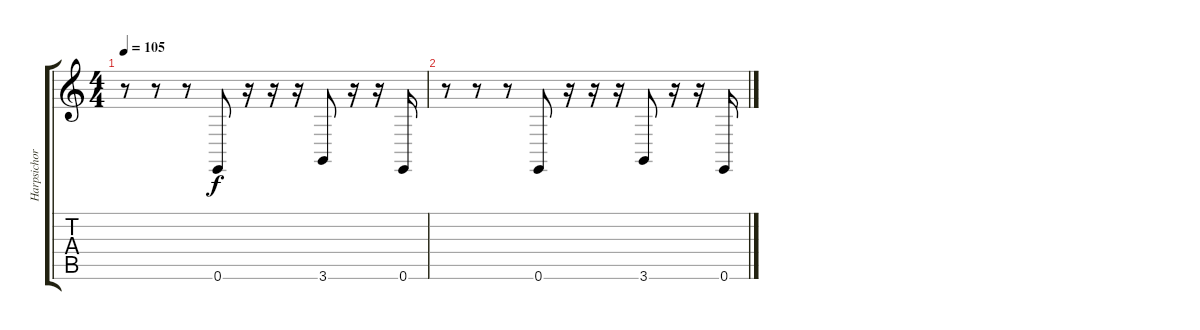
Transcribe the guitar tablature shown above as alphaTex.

\track ("Harpsichord" "Harpsichor") {instrument harpsichord}
\staff {score tabs}
\tuning (E4 B3 G3 D3 A2 E2) {hide}
\ts (4 4)
\tempo 105
\clef g2
\ks c
r.8{dy f} r.8 r.8 0.6.8 r.16 r.16 r.16 3.6.8 r.16 r.16 0.6.16 |
r.8 r.8 r.8 0.6.8 r.16 r.16 r.16 3.6.8 r.16 r.16 0.6.16
